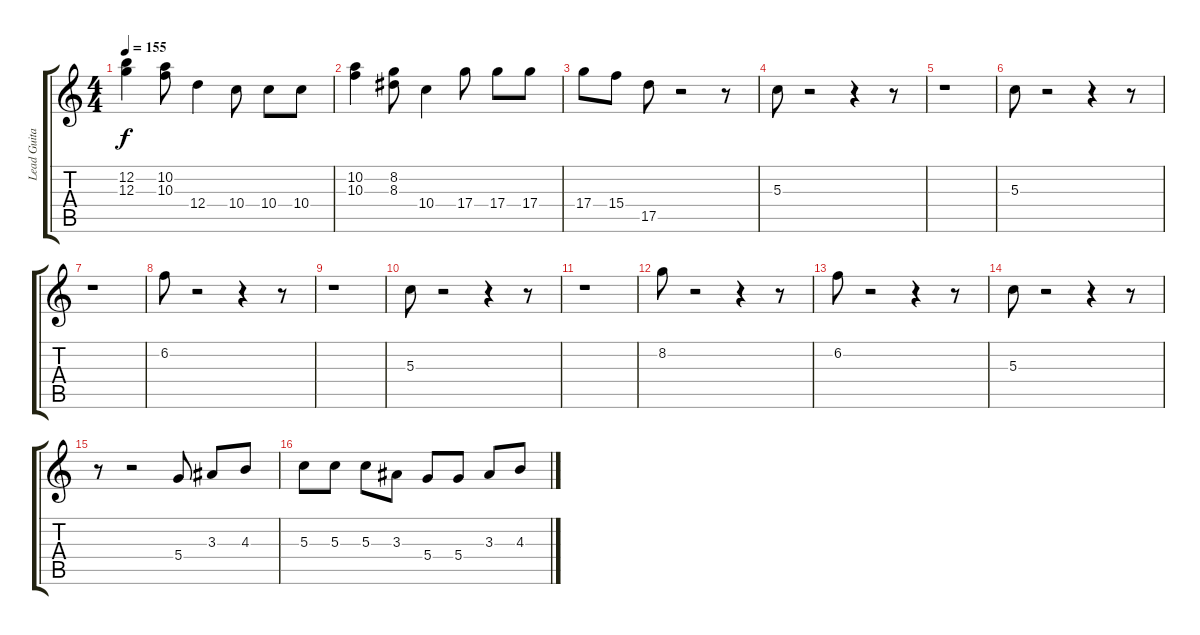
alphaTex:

\track ("Lead Guitar" "Lead Guita") {instrument electricguitarclean}
\staff {score tabs}
\tuning (E4 B3 G3 D3 A2 E2) {hide}
\ts (4 4)
\tempo 155
\clef g2
\ks c
(12.2 12.3).4{dy f} (10.2 10.3).8 12.4.4 10.4.8 10.4.8 10.4.8 |
(10.2 10.3).4 (8.2 8.3).8 10.4.4 17.4.8 17.4.8 17.4.8 |
17.4.8 15.4.8 17.5.8 r.2 r.8 |
5.3.8 r.2 r.4 r.8 |
r.1 |
5.3.8 r.2 r.4 r.8 |
r.1 |
6.2.8 r.2 r.4 r.8 |
r.1 |
5.3.8 r.2 r.4 r.8 |
r.1 |
8.2.8 r.2 r.4 r.8 |
6.2.8 r.2 r.4 r.8 |
5.3.8 r.2 r.4 r.8 |
r.8 r.2 5.4.8 3.3.8 4.3.8 |
5.3.8 5.3.8 5.3.8 3.3.8 5.4.8 5.4.8 3.3.8 4.3.8
